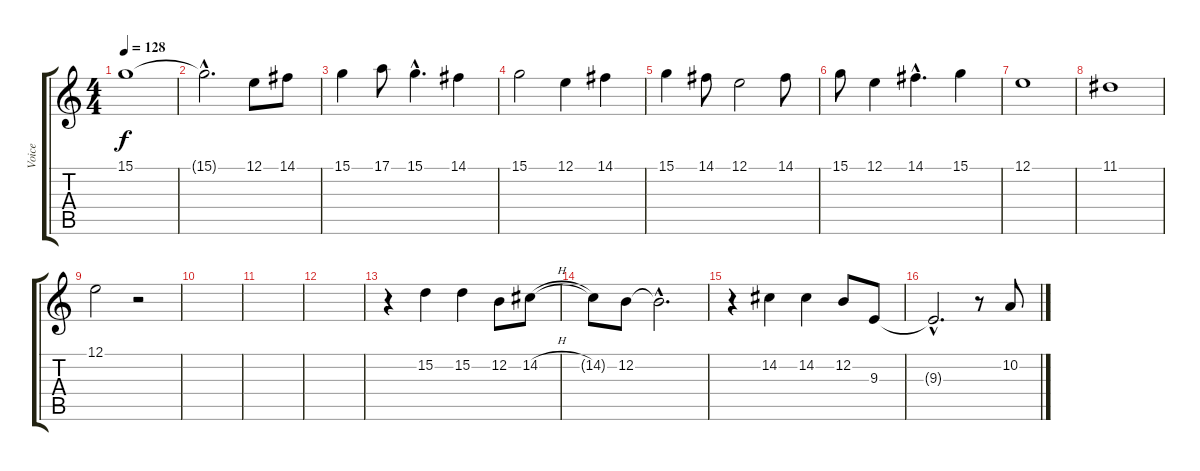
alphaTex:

\track ("Voice" "Voice") {instrument clarinet}
\staff {score tabs}
\tuning (E4 B3 G3 D3 A2 E2) {hide}
\ts (4 4)
\tempo 128
\clef g2
\ks c
15.1.1{dy f} |
15.1{hac t}.2{d} 12.1.8 14.1.8 |
15.1.4 17.1.8 15.1{hac}.4{d} 14.1.4 |
15.1.2 12.1.4 14.1.4 |
15.1.4 14.1.8 12.1.2 14.1.8 |
15.1.8 12.1.4 14.1{hac}.4{d} 15.1.4 |
12.1.1 |
11.1.1 |
12.1.2 r.2 |
|
|
|
r.4 15.2.4 15.2.4 12.2.8 14.2{h}.8 |
14.2{t}.8 12.2.8 12.2{hac t}.2{d} |
r.4 14.2.4 14.2.4 12.2.8 9.3.8 |
9.3{hac t}.2{d} r.8 10.2.8
